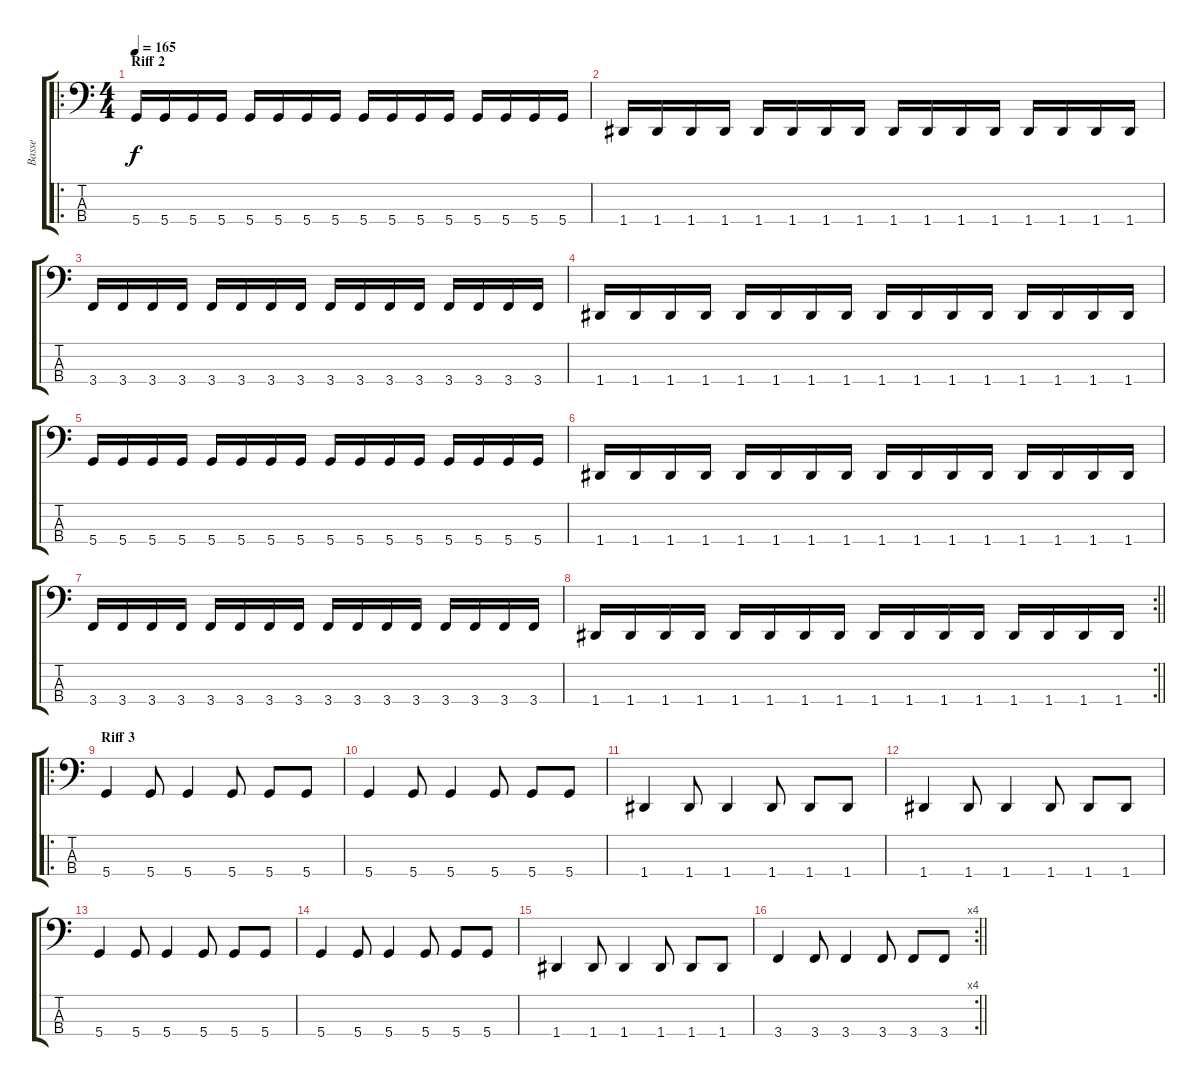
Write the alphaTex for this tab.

\track ("Basse" "Basse") {instrument electricbassfinger}
\staff {score tabs}
\tuning (F2 C2 G1 D1) {hide}
\ro
\ts (4 4)
\section ("" "Riff 2")
\tempo 165
\clef f4
\ks c
5.4.16{dy f} 5.4.16 5.4.16 5.4.16 5.4.16 5.4.16 5.4.16 5.4.16 5.4.16 5.4.16 5.4.16 5.4.16 5.4.16 5.4.16 5.4.16 5.4.16 |
1.4.16 1.4.16 1.4.16 1.4.16 1.4.16 1.4.16 1.4.16 1.4.16 1.4.16 1.4.16 1.4.16 1.4.16 1.4.16 1.4.16 1.4.16 1.4.16 |
3.4.16 3.4.16 3.4.16 3.4.16 3.4.16 3.4.16 3.4.16 3.4.16 3.4.16 3.4.16 3.4.16 3.4.16 3.4.16 3.4.16 3.4.16 3.4.16 |
1.4.16 1.4.16 1.4.16 1.4.16 1.4.16 1.4.16 1.4.16 1.4.16 1.4.16 1.4.16 1.4.16 1.4.16 1.4.16 1.4.16 1.4.16 1.4.16 |
5.4.16 5.4.16 5.4.16 5.4.16 5.4.16 5.4.16 5.4.16 5.4.16 5.4.16 5.4.16 5.4.16 5.4.16 5.4.16 5.4.16 5.4.16 5.4.16 |
1.4.16 1.4.16 1.4.16 1.4.16 1.4.16 1.4.16 1.4.16 1.4.16 1.4.16 1.4.16 1.4.16 1.4.16 1.4.16 1.4.16 1.4.16 1.4.16 |
3.4.16 3.4.16 3.4.16 3.4.16 3.4.16 3.4.16 3.4.16 3.4.16 3.4.16 3.4.16 3.4.16 3.4.16 3.4.16 3.4.16 3.4.16 3.4.16 |
\rc 2
\barLineRight lightlight
1.4.16 1.4.16 1.4.16 1.4.16 1.4.16 1.4.16 1.4.16 1.4.16 1.4.16 1.4.16 1.4.16 1.4.16 1.4.16 1.4.16 1.4.16 1.4.16 |
\ro
\section ("" "Riff 3")
5.4.4 5.4.8 5.4.4 5.4.8 5.4.8 5.4.8 |
5.4.4 5.4.8 5.4.4 5.4.8 5.4.8 5.4.8 |
1.4.4 1.4.8 1.4.4 1.4.8 1.4.8 1.4.8 |
1.4.4 1.4.8 1.4.4 1.4.8 1.4.8 1.4.8 |
5.4.4 5.4.8 5.4.4 5.4.8 5.4.8 5.4.8 |
5.4.4 5.4.8 5.4.4 5.4.8 5.4.8 5.4.8 |
1.4.4 1.4.8 1.4.4 1.4.8 1.4.8 1.4.8 |
\rc 4
\barLineRight lightlight
3.4.4 3.4.8 3.4.4 3.4.8 3.4.8 3.4.8
